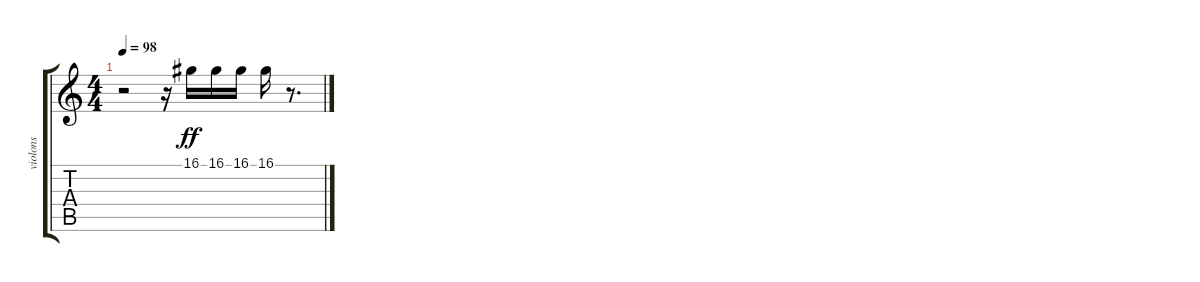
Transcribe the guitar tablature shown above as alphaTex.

\track ("violons" "violons") {instrument stringensemble1}
\staff {score tabs}
\tuning (E4 B3 G3 D3 A2 E2) {hide}
\ts (4 4)
\tempo 98
\clef g2
\ks c
r.2{dy ff} r.16 16.1.16 16.1.16 16.1.16 16.1.16 r.8{d}
